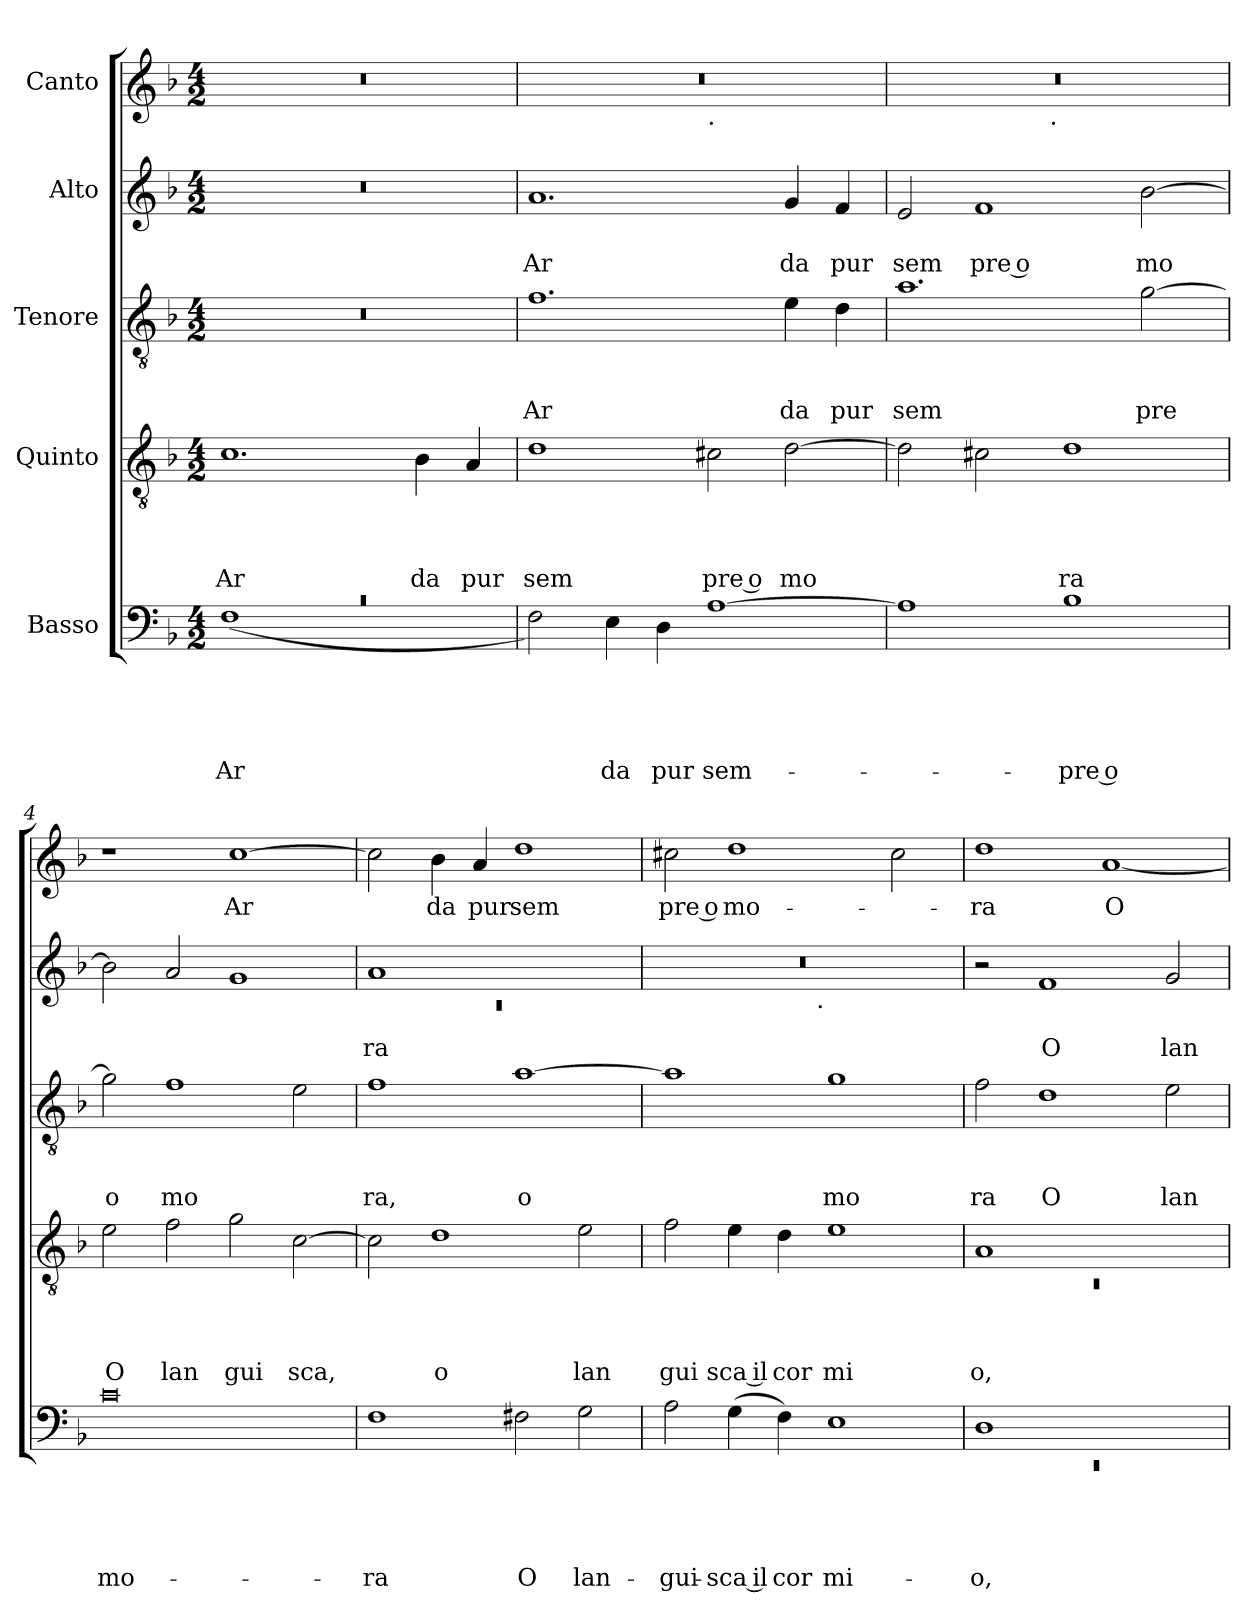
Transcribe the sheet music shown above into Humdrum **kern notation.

**kern	**text	**text	**text	**text	**text	**kern	**text	**text	**text	**text	**kern	**text	**text	**text	**kern	**text	**text	**kern	**text
*part5	*part5	*part5	*part5	*part5	*part5	*part4	*part4	*part4	*part4	*part4	*part3	*part3	*part3	*part3	*part2	*part2	*part2	*part1	*part1
*staff5	*staff5	*staff5	*staff5	*staff5	*staff5	*staff4	*staff4	*staff4	*staff4	*staff4	*staff3	*staff3	*staff3	*staff3	*staff2	*staff2	*staff2	*staff1	*staff1
*I"Basso	*	*	*	*	*	*I"Quinto	*	*	*	*	*I"Tenore	*	*	*	*I"Alto	*	*	*I"Canto	*
*clefF4	*	*	*	*	*	*clefGv2	*	*	*	*	*clefGv2	*	*	*	*clefG2	*	*	*clefG2	*
*k[b-]	*	*	*	*	*	*k[b-]	*	*	*	*	*k[b-]	*	*	*	*k[b-]	*	*	*k[b-]	*
*F:	*	*	*	*	*	*F:	*	*	*	*	*F:	*	*	*	*F:	*	*	*F:	*
*M4/2	*	*	*	*	*	*M4/2	*	*	*	*	*M4/2	*	*	*	*M4/2	*	*	*M4/2	*
=1	=1	=1	=1	=1	=1	=1	=1	=1	=1	=1	=1	=1	=1	=1	=1	=1	=1	=1	=1
!LO:N:vis=1	!	!	!	!	!LO:LY:b	!	!	!	!	!LO:LY:b	!	!	!	!	!	!	!	!	!
*^	*	*	*	*	*	*	*	*	*	*	*	*	*	*	*	*	*	*	*
0rc	(>1F	.	.	.	.	Ar-	1.c	.	.	.	Ar	0r	.	.	.	0r	.	.	0r	.
.	1ryy	.	.	.	.	.	.	.	.	.	.	.	.	.	.	.	.	.	.	.
!	!	!	!	!	!	!	!	!	!	!	!LO:LY:b	!	!	!	!	!	!	!	!	!
.	.	.	.	.	.	.	4B-\	.	.	.	da	.	.	.	.	.	.	.	.	.
!	!	!	!	!	!	!	!	!	!	!	!LO:LY:b	!	!	!	!	!	!	!	!	!
.	.	.	.	.	.	.	4A/	.	.	.	pur	.	.	.	.	.	.	.	.	.
*v	*v	*	*	*	*	*	*	*	*	*	*	*	*	*	*	*	*	*	*	*
=2	=2	=2	=2	=2	=2	=2	=2	=2	=2	=2	=2	=2	=2	=2	=2	=2	=2	=2	=2
!	!	!	!	!	!	!	!	!	!	!LO:LY:b	!	!	!	!LO:LY:b	!	!	!LO:LY:b	!	!
*	*	*	*	*	*	*	*	*	*	*	*	*	*	*	*	*	*	*^	*
2F\)	.	.	.	.	.	1d	.	.	.	sem	1.f	.	.	Ar	1.a	.	Ar	0r	1ryy	.
!	!	!	!	!	!LO:LY:b	!	!	!	!	!	!	!	!	!	!	!	!	!	!	!
4E\	.	.	.	.	-da	.	.	.	.	.	.	.	.	.	.	.	.	.	.	.
!	!	!	!	!	!LO:LY:b	!	!	!	!	!	!	!	!	!	!	!	!	!	!	!
4D\	.	.	.	.	pur	.	.	.	.	.	.	.	.	.	.	.	.	.	.	.
!	!	!	!	!	!	!	!	!	!	!	!	!	!	!	!	!	!	!	!LO:TX:b:t=.	!
!	!	!	!	!	!LO:LY:b	!	!	!	!	!LO:LY:b:rj	!	!	!	!	!	!	!	!	!	!
[>1A	.	.	.	.	sem-	2c#X\	.	.	.	pre o	.	.	.	.	.	.	.	.	1ryy	.
!	!	!	!	!	!	!	!	!	!	!LO:LY:b	!	!	!	!LO:LY:b	!	!	!LO:LY:b	!	!	!
.	.	.	.	.	.	[>2d\	.	.	.	mo	4e\	.	.	da	4g/	.	da	.	.	.
!	!	!	!	!	!	!	!	!	!	!	!	!	!	!LO:LY:b	!	!	!LO:LY:b	!	!	!
.	.	.	.	.	.	.	.	.	.	.	4d\	.	.	pur	4f/	.	pur	.	.	.
=3	=3	=3	=3	=3	=3	=3	=3	=3	=3	=3	=3	=3	=3	=3	=3	=3	=3	=3	=3	=3
!	!	!	!	!	!	!	!	!	!	!	!	!	!	!LO:LY:b	!	!	!LO:LY:b	!	!	!
1A]	.	.	.	.	.	2d\]	.	.	.	.	1.a	.	.	sem	2e/	.	sem	0r	2ryy	.
!	!	!	!	!	!	!	!	!	!	!	!	!	!	!	!	!	!LO:LY:b:rj	!	!	!
.	.	.	.	.	.	2c#X\	.	.	.	.	.	.	.	.	1f	.	pre o	.	4...ryy	.
!	!	!	!	!	!	!	!	!	!	!	!	!	!	!	!	!	!	!	!LO:TX:b:t=.	!
.	.	.	.	.	.	.	.	.	.	.	.	.	.	.	.	.	.	.	1ryy	.
!	!	!	!	!	!LO:LY:b:rj	!	!	!	!	!LO:LY:b	!	!	!	!	!	!	!	!	!	!
1B-	.	.	.	.	-pre o	1d	.	.	.	ra	.	.	.	.	.	.	.	.	.	.
!	!	!	!	!	!	!	!	!	!	!	!	!	!	!LO:LY:b	!	!	!LO:LY:b	!	!	!
.	.	.	.	.	.	.	.	.	.	.	[>2g\	.	.	pre	[>2b-\	.	mo	.	.	.
.	.	.	.	.	.	.	.	.	.	.	.	.	.	.	.	.	.	.	32ryy	.
=4	=4	=4	=4	=4	=4	=4	=4	=4	=4	=4	=4	=4	=4	=4	=4	=4	=4	=4	=4	=4
!	!	!	!	!	!LO:LY:b	!	!	!	!	!LO:LY:b	!	!	!	!LO:LY:b:rj	!	!	!	!	!	!
*	*	*	*	*	*	*	*	*	*	*	*	*	*	*	*	*	*	*v	*v	*
0c	.	.	.	.	mo-	2e\	.	.	.	O	2g\]	.	.	o	2b-\]	.	.	1r	.
!	!	!	!	!	!	!	!	!	!	!LO:LY:b	!	!	!	!LO:LY:b	!	!	!	!	!
.	.	.	.	.	.	2f\	.	.	.	lan	1f	.	.	mo	2a/	.	.	.	.
!	!	!	!	!	!	!	!	!	!	!LO:LY:b	!	!	!	!	!	!	!	!	!LO:LY:b
.	.	.	.	.	.	2g\	.	.	.	gui	.	.	.	.	1g	.	.	[>1cc	Ar
!	!	!	!	!	!	!	!	!	!	!LO:LY:b	!	!	!	!	!	!	!	!	!
.	.	.	.	.	.	[>2c\	.	.	.	sca,	2e\	.	.	.	.	.	.	.	.
=5	=5	=5	=5	=5	=5	=5	=5	=5	=5	=5	=5	=5	=5	=5	=5	=5	=5	=5	=5
*	*	*	*	*	*	*	*	*	*	*	*	*	*	*	*^	*	*	*	*
!	!	!	!	!	!LO:LY:b	!	!	!	!	!	!	!	!	!LO:LY:b	!	!LO:N:vis=1	!	!LO:LY:b	!	!
1F	.	.	.	.	-ra	2c\]	.	.	.	.	1f	.	.	ra,	1a	0rc	.	ra	2cc>\]	.
!	!	!	!	!	!	!	!	!	!	!LO:LY:b	!	!	!	!	!	!	!	!	!	!LO:LY:b
.	.	.	.	.	.	1d	.	.	.	o	.	.	.	.	.	.	.	.	4b-\	da
!	!	!	!	!	!	!	!	!	!	!	!	!	!	!	!	!	!	!	!	!LO:LY:b
.	.	.	.	.	.	.	.	.	.	.	.	.	.	.	.	.	.	.	4a/	pur
!	!	!	!	!	!LO:LY:b	!	!	!	!	!	!	!	!	!LO:LY:b:rj	!	!	!	!	!	!LO:LY:b
2F#X\	.	.	.	.	O	.	.	.	.	.	[<1a	.	.	o	1ryy	.	.	.	1dd	sem
!	!	!	!	!	!LO:LY:b	!	!	!	!	!LO:LY:b	!	!	!	!	!	!	!	!	!	!
2G\	.	.	.	.	lan-	2e\	.	.	.	lan	.	.	.	.	.	.	.	.	.	.
!!LO:LB:g=z
=6	=6	=6	=6	=6	=6	=6	=6	=6	=6	=6	=6	=6	=6	=6	=6	=6	=6	=6	=6	=6
!	!	!	!	!	!LO:LY:b	!	!	!	!	!LO:LY:b	!	!	!	!	!	!	!	!	!	!LO:LY:b:rj
2A\	.	.	.	.	-gui-	2f\	.	.	.	gui	1a]	.	.	.	0r	2ryy	.	.	2cc#X\	pre o
!	!	!	!	!	!LO:LY:b:rj	!	!	!	!	!LO:LY:b:rj	!	!	!	!	!	!	!	!	!	!LO:LY:b
(<4G\	.	.	.	.	-sca il	4e\	.	.	.	sca il	.	.	.	.	.	4...ryy	.	.	1dd	mo-
!	!	!	!	!	!LO:LY:b	!	!	!	!	!LO:LY:b	!	!	!	!	!	!	!	!	!	!
4F\)	.	.	.	.	cor	4d\	.	.	.	cor	.	.	.	.	.	.	.	.	.	.
!	!	!	!	!	!	!	!	!	!	!	!	!	!	!	!	!LO:TX:b:t=.	!	!	!	!
.	.	.	.	.	.	.	.	.	.	.	.	.	.	.	.	1ryy	.	.	.	.
!	!	!	!	!	!LO:LY:b	!	!	!	!	!LO:LY:b	!	!	!	!LO:LY:b	!	!	!	!	!	!
1E	.	.	.	.	mi-	1e	.	.	.	mi	1g	.	.	mo	.	.	.	.	.	.
.	.	.	.	.	.	.	.	.	.	.	.	.	.	.	.	.	.	.	2cc#\	.
.	.	.	.	.	.	.	.	.	.	.	.	.	.	.	.	32ryy	.	.	.	.
=7	=7	=7	=7	=7	=7	=7	=7	=7	=7	=7	=7	=7	=7	=7	=7	=7	=7	=7	=7	=7
*^	*	*	*	*	*	*^	*	*	*	*	*	*	*	*	*	*	*	*	*	*
!	!LO:N:vis=1	!	!	!	!	!LO:LY:b	!	!LO:N:vis=1	!	!	!	!LO:LY:b	!	!	!	!LO:LY:b	!	!	!	!	!	!LO:LY:b
*	*	*	*	*	*	*	*	*	*	*	*	*	*	*	*	*	*v	*v	*	*	*	*
1D	0rEE	.	.	.	.	-o,	1A	0rC	.	.	.	o,	2f\	.	.	ra	2r	.	.	1dd	-ra
!	!	!	!	!	!	!	!	!	!	!	!	!	!	!	!	!LO:LY:b	!	!	!LO:LY:b	!	!
.	.	.	.	.	.	.	.	.	.	.	.	.	1d	.	.	O	1f	.	O	.	.
!	!	!	!	!	!	!	!	!	!	!	!	!	!	!	!	!	!	!	!	!	!LO:LY:b
1ryy	.	.	.	.	.	.	1ryy	.	.	.	.	.	.	.	.	.	.	.	.	[<1a	O
!	!	!	!	!	!	!	!	!	!	!	!	!	!	!	!	!LO:LY:b	!	!	!LO:LY:b	!	!
.	.	.	.	.	.	.	.	.	.	.	.	.	2e\	.	.	lan	2g/	.	lan	.	.
*v	*v	*	*	*	*	*	*	*	*	*	*	*	*	*	*	*	*	*	*	*	*
*	*	*	*	*	*	*v	*v	*	*	*	*	*	*	*	*	*	*	*	*	*
=	=	=	=	=	=	=	=	=	=	=	=	=	=	=	=	=	=	=	=
*-	*-	*-	*-	*-	*-	*-	*-	*-	*-	*-	*-	*-	*-	*-	*-	*-	*-	*-	*-
